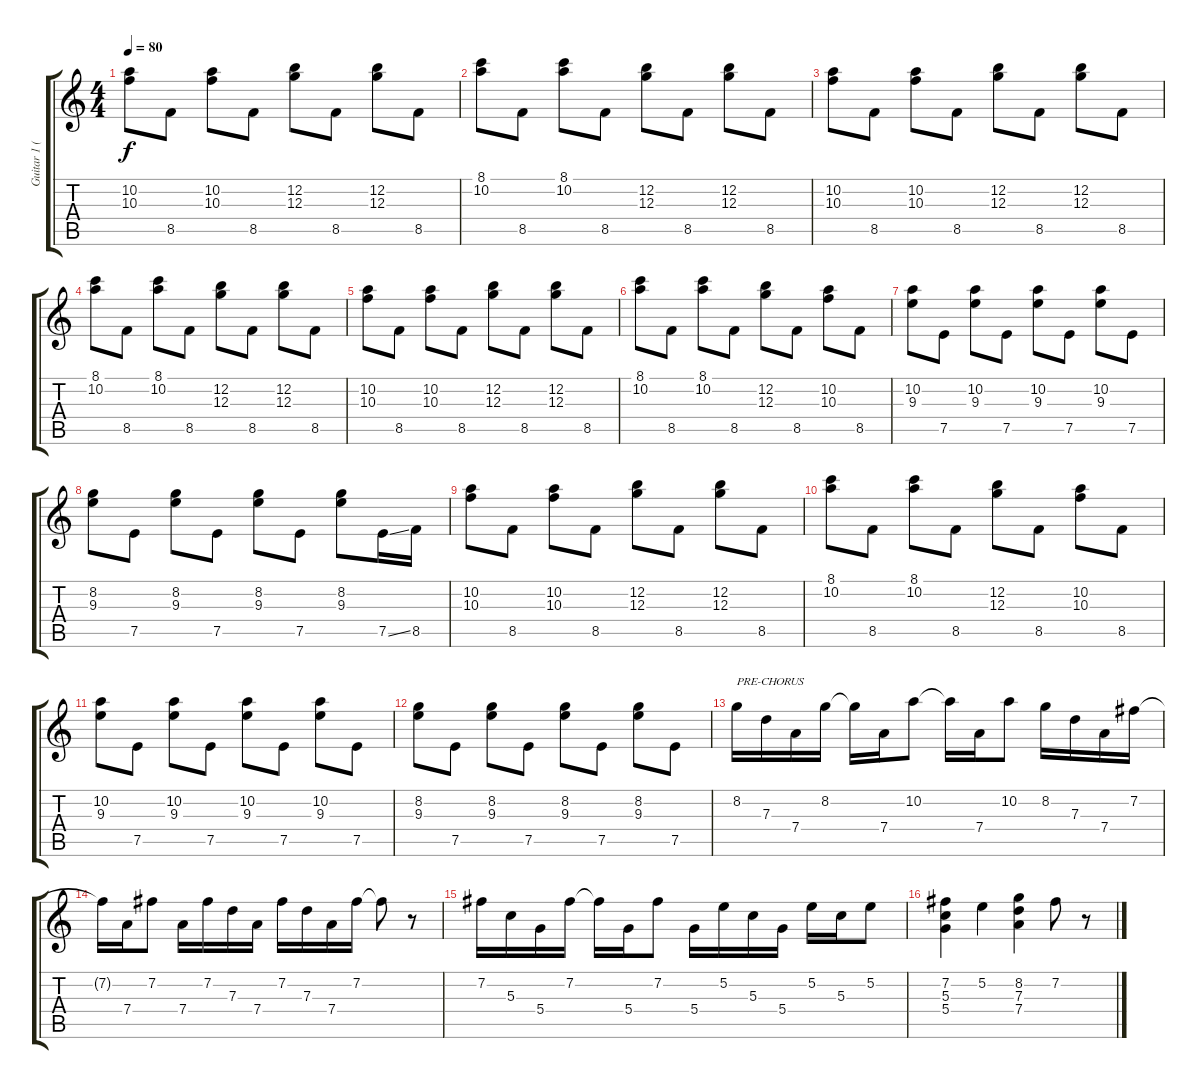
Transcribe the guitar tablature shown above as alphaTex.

\track ("Guitar 1 (Disto)" "Guitar 1 (") {instrument distortionguitar}
\staff {score tabs}
\tuning (E4 B3 G3 D3 A2 E2) {hide}
\ts (4 4)
\tempo 80
\clef g2
\ks c
(10.2 10.3).8{dy f instrument distortionguitar} 8.5.8 (10.2 10.3).8 8.5.8 (12.2 12.3).8 8.5.8 (12.2 12.3).8 8.5.8 |
(8.1 10.2).8 8.5.8 (8.1 10.2).8 8.5.8 (12.2 12.3).8 8.5.8 (12.2 12.3).8 8.5.8 |
(10.2 10.3).8 8.5.8 (10.2 10.3).8 8.5.8 (12.2 12.3).8 8.5.8 (12.2 12.3).8 8.5.8 |
(8.1 10.2).8 8.5.8 (8.1 10.2).8 8.5.8 (12.2 12.3).8 8.5.8 (12.2 12.3).8 8.5.8 |
(10.2 10.3).8 8.5.8 (10.2 10.3).8 8.5.8 (12.2 12.3).8 8.5.8 (12.2 12.3).8 8.5.8 |
(8.1 10.2).8 8.5.8 (8.1 10.2).8 8.5.8 (12.2 12.3).8 8.5.8 (10.2 10.3).8 8.5.8 |
(10.2 9.3).8 7.5.8 (10.2 9.3).8 7.5.8 (10.2 9.3).8 7.5.8 (10.2 9.3).8 7.5.8 |
(8.2 9.3).8 7.5.8 (8.2 9.3).8 7.5.8 (8.2 9.3).8 7.5.8 (8.2 9.3).8 7.5{ss}.16 8.5.16 |
(10.2 10.3).8 8.5.8 (10.2 10.3).8 8.5.8 (12.2 12.3).8 8.5.8 (12.2 12.3).8 8.5.8 |
(8.1 10.2).8 8.5.8 (8.1 10.2).8 8.5.8 (12.2 12.3).8 8.5.8 (10.2 10.3).8 8.5.8 |
(10.2 9.3).8 7.5.8 (10.2 9.3).8 7.5.8 (10.2 9.3).8 7.5.8 (10.2 9.3).8 7.5.8 |
(8.2 9.3).8 7.5.8 (8.2 9.3).8 7.5.8 (8.2 9.3).8 7.5.8 (8.2 9.3).8 7.5.8 |
8.2.16{txt "PRE-CHORUS"} 7.3.16 7.4.16 8.2.16 8.2{t}.16 7.4.16 10.2.8 10.2{t}.16 7.4.16 10.2.8 8.2.16 7.3.16 7.4.16 7.2.16 |
7.2{t}.16 7.4.16 7.2.8 7.4.16 7.2.16 7.3.16 7.4.16 7.2.16 7.3.16 7.4.16 7.2.16 7.2{t}.8 r.8 |
7.2.16 5.3.16 5.4.16 7.2.16 7.2{t}.16 5.4.16 7.2.8 5.4.16 5.2.16 5.3.16 5.4.16 5.2.16 5.3.16 5.2.8 |
(7.2 5.3 5.4).4 5.2.4 (8.2 7.3 7.4).4 7.2.8 r.8
